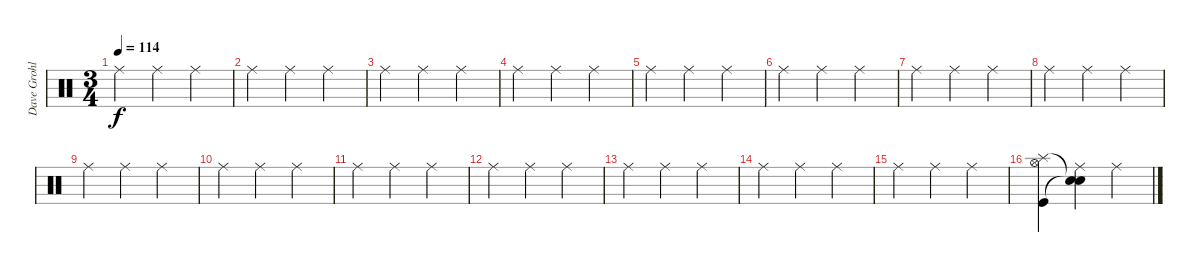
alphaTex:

\track ("Dave Grohl" "Dave Grohl") {instrument percussion}
\staff {score}
\articulation defaults
\ts (3 4)
\tempo 114
\clef neutral
\ks c "Ride (middle)".4{dy f volume 2} "Ride (middle)".4 "Ride (middle)".4
|
"Ride (middle)".4 "Ride (middle)".4 "Ride (middle)".4 |
"Ride (middle)".4 "Ride (middle)".4 "Ride (middle)".4 |
"Ride (middle)".4 "Ride (middle)".4 "Ride (middle)".4 |
"Ride (middle)".4 "Ride (middle)".4 "Ride (middle)".4 |
"Ride (middle)".4 "Ride (middle)".4 "Ride (middle)".4 |
"Ride (middle)".4 "Ride (middle)".4 "Ride (middle)".4 |
"Ride (middle)".4 "Ride (middle)".4 "Ride (middle)".4 |
"Ride (middle)".4 "Ride (middle)".4 "Ride (middle)".4 |
"Ride (middle)".4 "Ride (middle)".4 "Ride (middle)".4 |
"Ride (middle)".4 "Ride (middle)".4 "Ride (middle)".4 |
"Ride (middle)".4 "Ride (middle)".4 "Ride (middle)".4 |
"Ride (middle)".4 "Ride (middle)".4 "Ride (middle)".4 |
"Ride (middle)".4 "Ride (middle)".4 "Ride (middle)".4 |
"Ride (middle)".4 "Ride (middle)".4 "Ride (middle)".4 |
("Splash (hit)" "Kick (hit)" "Hi-Hat (open)").4{volume 8} ("Snare (hit)"{t} "Snare (hit)"{t} "Ride (middle)").4 "Ride (middle)".4
